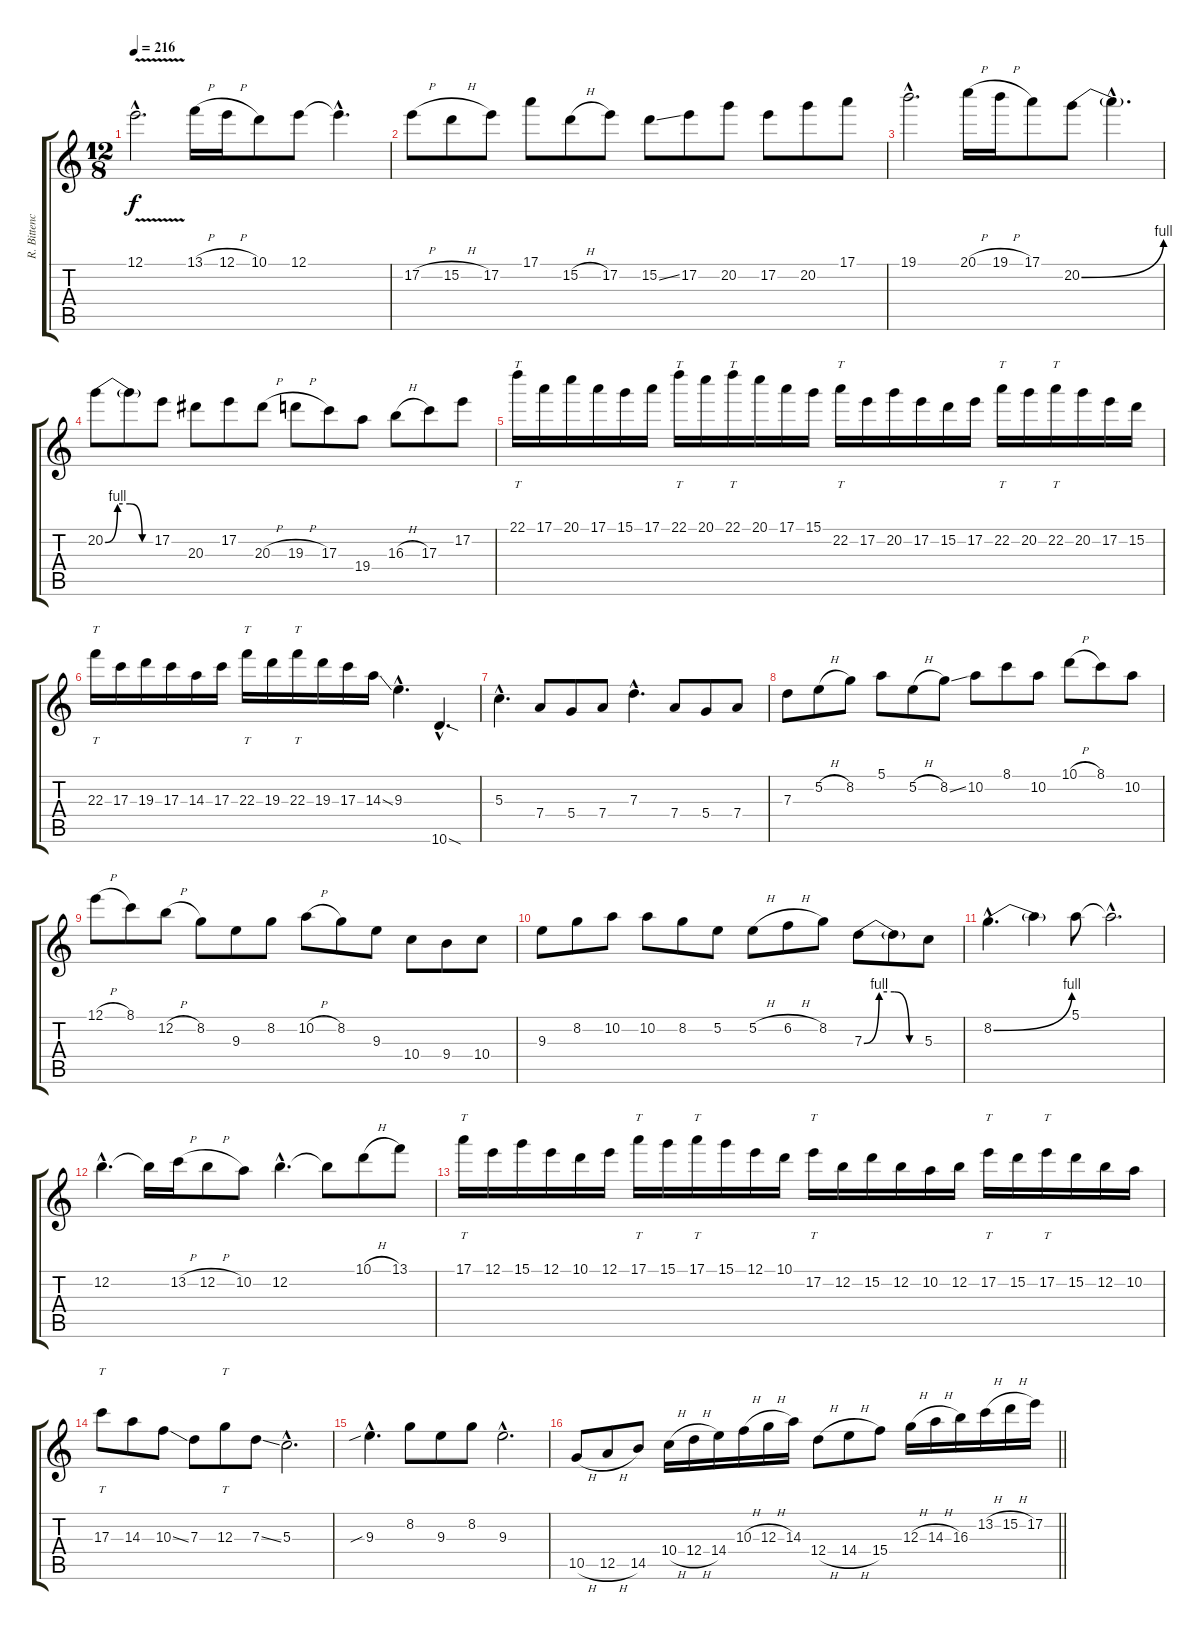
\track ("R. Bittencourt" "R. Bittenc") {instrument distortionguitar}
\staff {score tabs}
\tuning (E4 B3 G3 D3 A2 E2) {hide}
\ts (12 8)
\tempo 216
\clef g2
\ks c
12.1{v hac}.2{d dy f volume 16} 13.1{h}.16 12.1{h}.16 10.1.8 12.1.8 12.1{hac t}.4{d} |
17.2{h}.8 15.2{h}.8 17.2.8 17.1.8 15.2{h}.8 17.2.8 15.2{ss}.8 17.2.8 20.2.8 17.2.8 20.2.8 17.1.8 |
19.1{hac}.2{d} 20.1{h}.16 19.1{h}.16 17.1.8 20.2{be (bend 0 0 60 4)}.8 20.2{hac t}.4{d} |
20.2{be (custom 0 0 15 4 30 4 45 0 60 0)}.8 20.2{t}.8 17.2.8 20.3.8 17.2.8 20.3{h}.8 19.3{h}.8 17.3.8 19.4.8 16.3{h}.8 17.3.8 17.2.8 |
22.1.16{tt} 17.1.16 20.1.16 17.1.16 15.1.16 17.1.16 22.1.16{tt} 20.1.16 22.1.16{tt} 20.1.16 17.1.16 15.1.16 22.2.16{tt} 17.2.16 20.2.16 17.2.16 15.2.16 17.2.16 22.2.16{tt} 20.2.16 22.2.16{tt} 20.2.16 17.2.16 15.2.16 |
22.3.16{tt} 17.3.16 19.3.16 17.3.16 14.3.16 17.3.16 22.3.16{tt} 19.3.16 22.3.16{tt} 19.3.16 17.3.16 14.3{ss}.16 9.3{hac}.4{d} 10.6{sod hac}.4{d} |
5.3{hac}.4{d} 7.4.8 5.4.8 7.4.8 7.3{hac}.4{d} 7.4.8 5.4.8 7.4.8 |
7.3.8 5.2{h}.8 8.2.8 5.1.8 5.2{h}.8 8.2{ss}.8 10.2.8 8.1.8 10.2.8 10.1{h}.8 8.1.8 10.2.8 |
12.1{h}.8 8.1.8 12.2{h}.8 8.2.8 9.3.8 8.2.8 10.2{h}.8 8.2.8 9.3.8 10.4.8 9.4.8 10.4.8 |
9.3.8 8.2.8 10.2.8 10.2.8 8.2.8 5.2.8 5.2{h}.8 6.2{h}.8 8.2.8 7.3{be (custom 0 0 15 4 30 4 45 0 60 0)}.8 7.3{t}.8 5.3.8 |
8.2{be (bend 0 0 60 4) hac}.4{d} 8.2{t}.4 5.1.8 5.1{hac t}.2{d} |
12.2{hac}.4{d} 12.2{t}.16 13.2{h}.16 12.2{h}.8 10.2.8 12.2{hac}.4{d} 12.2{t}.8 10.1{h}.8 13.1.8 |
17.1.16{tt} 12.1.16 15.1.16 12.1.16 10.1.16 12.1.16 17.1.16{tt} 15.1.16 17.1.16{tt} 15.1.16 12.1.16 10.1.16 17.2.16{tt} 12.2.16 15.2.16 12.2.16 10.2.16 12.2.16 17.2.16{tt} 15.2.16 17.2.16{tt} 15.2.16 12.2.16 10.2.16 |
17.3.8{tt} 14.3.8 10.3{ss}.8 7.3.8 12.3.8{tt} 7.3{ss}.8 5.3{hac}.2{d} |
9.3{sib hac}.4{d} 8.2.8 9.3.8 8.2.8 9.3{hac}.2{d} |
\barLineRight lightlight
10.5{h}.8 12.5{h}.8 14.5.8 10.4{h}.16 12.4{h}.16 14.4.16 10.3{h}.16 12.3{h}.16 14.3.16 12.4{h}.8 14.4{h}.8 15.4.8 12.3{h}.16 14.3{h}.16 16.3.16 13.2{h}.16 15.2{h}.16 17.2.16
